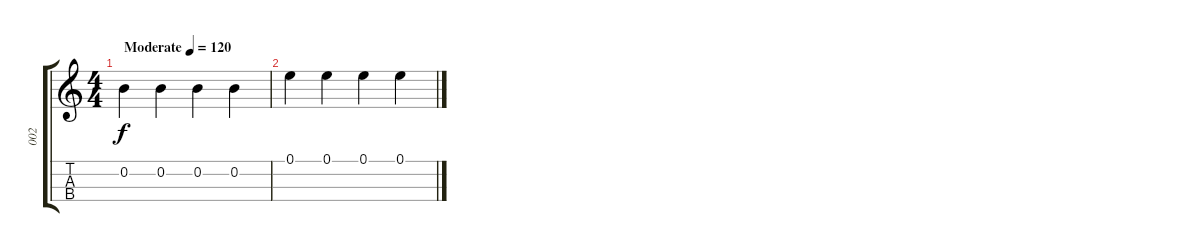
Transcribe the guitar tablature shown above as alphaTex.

\track ("002" "002") {instrument slapbass1}
\staff {score tabs}
\tuning (E4 B3 G3 D3) {hide}
\ts (4 4)
\tempo (120 "Moderate")
\clef g2
\ks c
0.2.4{dy f instrument slapbass1} 0.2.4 0.2.4 0.2.4 |
0.1.4 0.1.4 0.1.4 0.1.4
